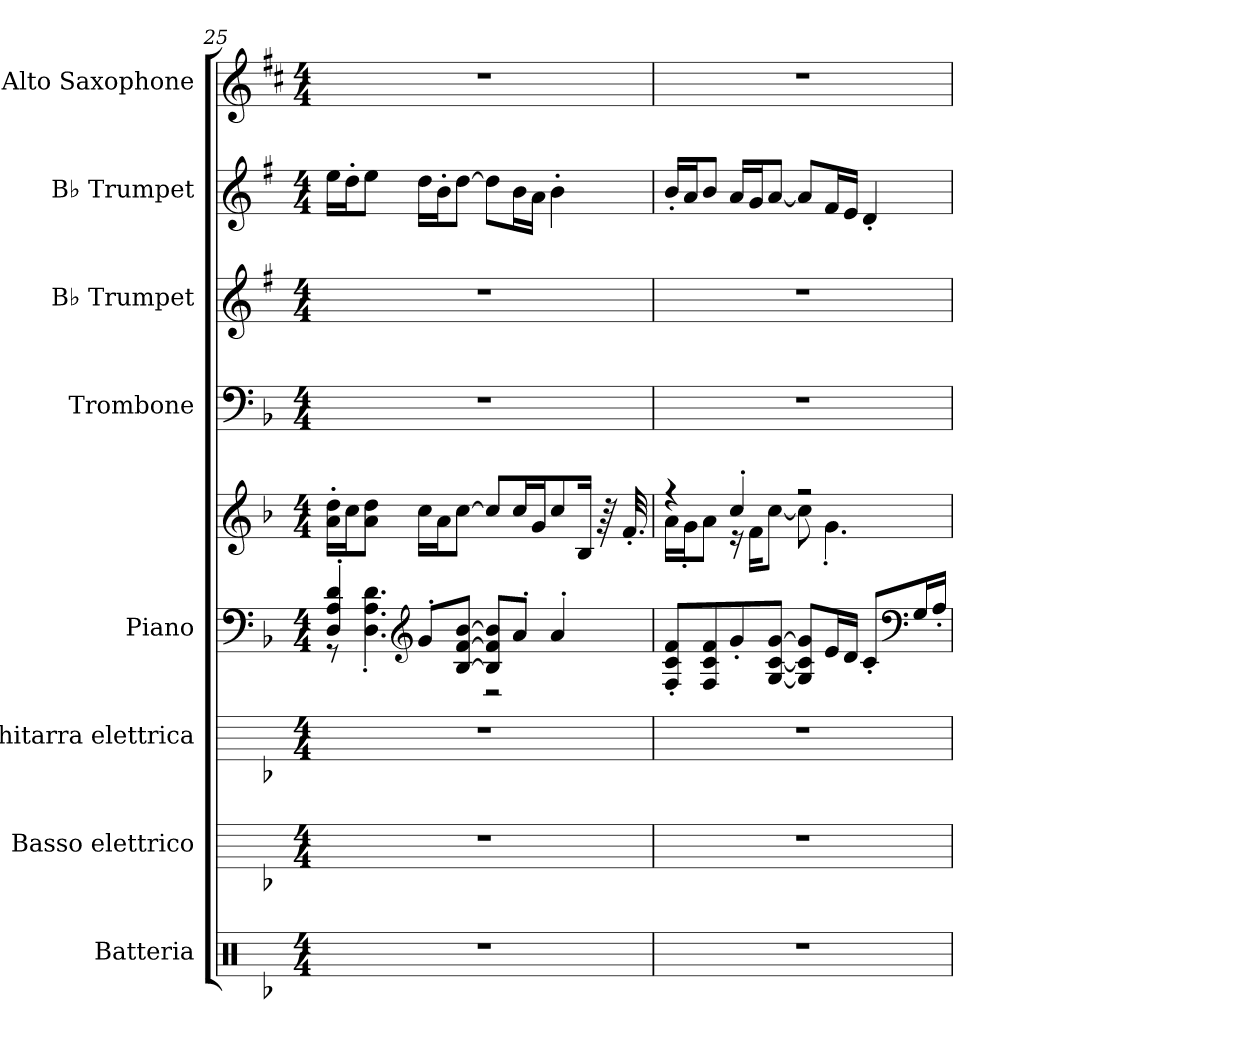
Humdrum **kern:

**kern	**kern	**kern	**kern	**kern	**kern	**kern	**kern	**kern
*part8	*part7	*part6	*part5	*part5	*part4	*part3	*part2	*part1
*staff9	*staff8	*staff7	*staff6	*staff5	*staff4	*staff3	*staff2	*staff1
*I"Batteria	*I"Basso elettrico	*I"Chitarra elettrica	*I"Piano	*	*I"Trombone	*I"B♭ Trumpet	*I"B♭ Trumpet	*I"Alto Saxophone
*I'Batt.	*I'B. el.	*I'Chit. el.	*	*	*I'Tbn.	*I'B♭ Tpt.	*I'B♭ Tpt.	*I'A. Sax.
!!LO:PB:g=z
*clefX	*	*	*clefF4	*clefG2	*clefF4	*clefG2	*clefG2	*clefG2
*	*ITrd7c12	*	*	*	*	*ITrd1c2	*ITrd1c2	*ITrd5c9
*k[b-]	*k[b-]	*k[b-]	*k[b-]	*k[b-]	*k[b-]	*k[b-]	*k[b-]	*k[b-]
*M4/4	*M4/4	*M4/4	*M4/4	*M4/4	*M4/4	*M4/4	*M4/4	*M4/4
=25	=25	=25	=25	=25	=25	=25	=25	=25
*	*	*	*^	*	*	*	*	*
1r	1r	1r	4D/' 4A/' 4d/'	8r	16a\' 16dd\'LL	1r	1r	16dd\LL	1r
.	.	.	.	.	16cc\J	.	.	16cc'\J	.
.	.	.	.	4.D\' 4.A\' 4.d\'	8a\ 8dd\J	.	.	8dd\J	.
*	*	*	*clefG2	*	*	*	*	*	*
.	.	.	8g'/L	.	16cc\LL	.	.	16cc\LL	.
.	.	.	.	.	16a\J	.	.	16a'\J	.
.	.	.	[8B-/ [8f/ [8b-/J	.	[8cc\J	.	.	[8cc\J	.
.	.	.	8B-/] 8f/] 8b-/]L	2r	8cc/L]	.	.	8cc\L]	.
.	.	.	8a'/J	.	16cc/L	.	.	16a\L	.
.	.	.	.	.	16g/J	.	.	16g\JJ	.
.	.	.	4a'/	.	8cc/	.	.	4a'\	.
.	.	.	.	.	16B-/Jk	.	.	.	.
.	.	.	.	.	64r	.	.	.	.
.	.	.	.	.	32.f'/	.	.	.	.
*	*	*	*v	*v	*	*	*	*	*
=26	=26	=26	=26	=26	=26	=26	=26	=26
*	*	*	*	*^	*	*	*	*
1r	1r	1r	8F/' 8c/' 8f/'L	4r	16a\LL	1r	1r	16a'/LL	1r
.	.	.	.	.	16g'\J	.	.	16g/J	.
.	.	.	8F/ 8c/ 8f/	.	8a\J	.	.	8a/J	.
.	.	.	8g'/	4cc'/	16r	.	.	16g/LL	.
.	.	.	.	.	16f\KL	.	.	16f/J	.
.	.	.	[8G/ [8c/ [8g/J	.	[8cc\J	.	.	[8g/J	.
.	.	.	8G/] 8c/] 8g/]L	2r	8cc\]	.	.	8g/L]	.
.	.	.	16e/L	.	4.g'\	.	.	16e/L	.
.	.	.	16d/JJ	.	.	.	.	16d/JJ	.
.	.	.	8c'/L	.	.	.	.	4c'/	.
*	*	*	*clefF4	*	*	*	*	*	*
.	.	.	16G/L	.	.	.	.	.	.
.	.	.	16A'/JJ	.	.	.	.	.	.
*	*	*	*	*v	*v	*	*	*	*
=	=	=	=	=	=	=	=	=
*-	*-	*-	*-	*-	*-	*-	*-	*-
